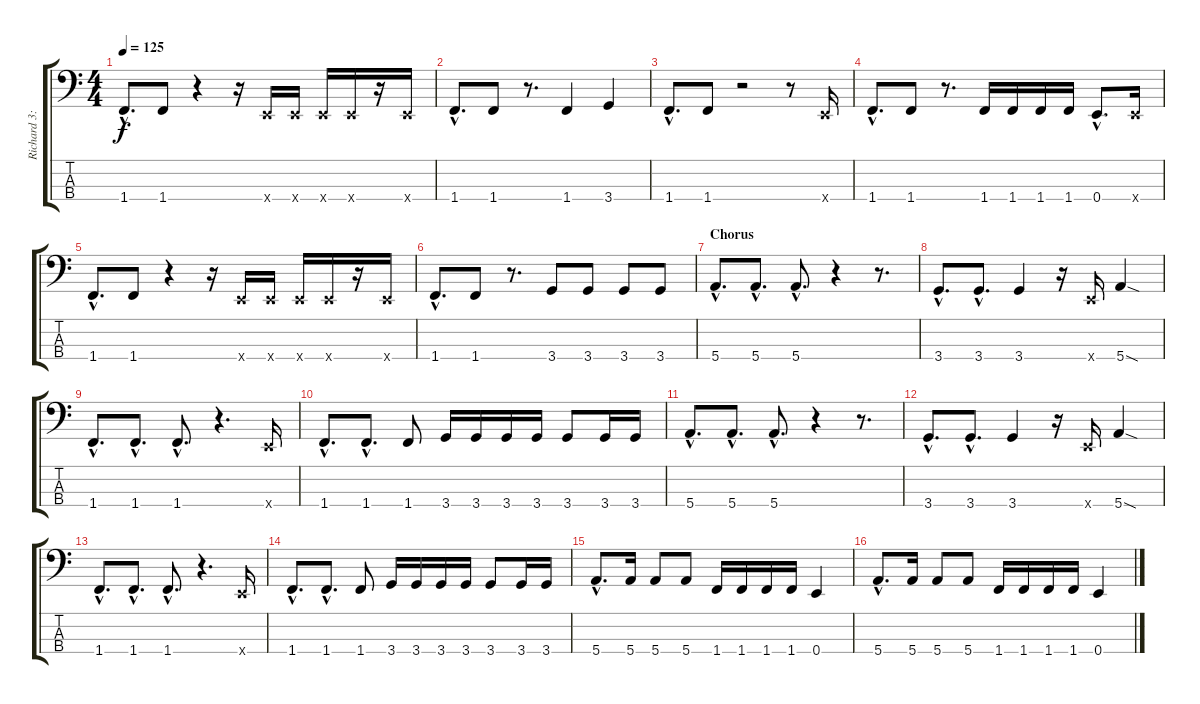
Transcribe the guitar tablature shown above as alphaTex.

\track ("Richard 3:17   E.T.M." "Richard 3:") {instrument electricbassfinger}
\staff {score tabs}
\tuning (G2 D2 A1 E1) {hide}
\ts (4 4)
\tempo 125
\clef f4
\ks c
1.4{hac}.8{d dy f} 1.4.8 r.4 r.16 0.4{x}.16 0.4{x}.16 0.4{x}.16 0.4{x}.16 r.16 0.4{x}.16 |
1.4{hac}.8{d} 1.4.8 r.8{d} 1.4.4 3.4.4 |
1.4{hac}.8{d} 1.4.8 r.2 r.8 0.4{x}.16 |
1.4{hac}.8{d} 1.4.8 r.8{d} 1.4.16 1.4.16 1.4.16 1.4.16 0.4{hac}.8{d} 0.4{x}.16 |
1.4{hac}.8{d} 1.4.8 r.4 r.16 0.4{x}.16 0.4{x}.16 0.4{x}.16 0.4{x}.16 r.16 0.4{x}.16 |
1.4{hac}.8{d} 1.4.8 r.8{d} 3.4.8 3.4.8 3.4.8 3.4.8 |
\section ("" "Chorus")
5.4{hac}.8{d} 5.4{hac}.8{d} 5.4{hac}.8{d} r.4 r.8{d} |
3.4{hac}.8{d} 3.4{hac}.8{d} 3.4.4 r.16 0.4{x}.16 5.4{sod}.4 |
1.4{hac}.8{d} 1.4{hac}.8{d} 1.4{hac}.8{d} r.4{d} 0.4{x}.16 |
1.4{hac}.8{d} 1.4{hac}.8{d} 1.4.8 3.4.16 3.4.16 3.4.16 3.4.16 3.4.8 3.4.16 3.4.16 |
5.4{hac}.8{d} 5.4{hac}.8{d} 5.4{hac}.8{d} r.4 r.8{d} |
3.4{hac}.8{d} 3.4{hac}.8{d} 3.4.4 r.16 0.4{x}.16 5.4{sod}.4 |
1.4{hac}.8{d} 1.4{hac}.8{d} 1.4{hac}.8{d} r.4{d} 0.4{x}.16 |
1.4{hac}.8{d} 1.4{hac}.8{d} 1.4.8 3.4.16 3.4.16 3.4.16 3.4.16 3.4.8 3.4.16 3.4.16 |
5.4{hac}.8{d} 5.4.16 5.4.8 5.4.8 1.4.16 1.4.16 1.4.16 1.4.16 0.4.4 |
5.4{hac}.8{d} 5.4.16 5.4.8 5.4.8 1.4.16 1.4.16 1.4.16 1.4.16 0.4.4
